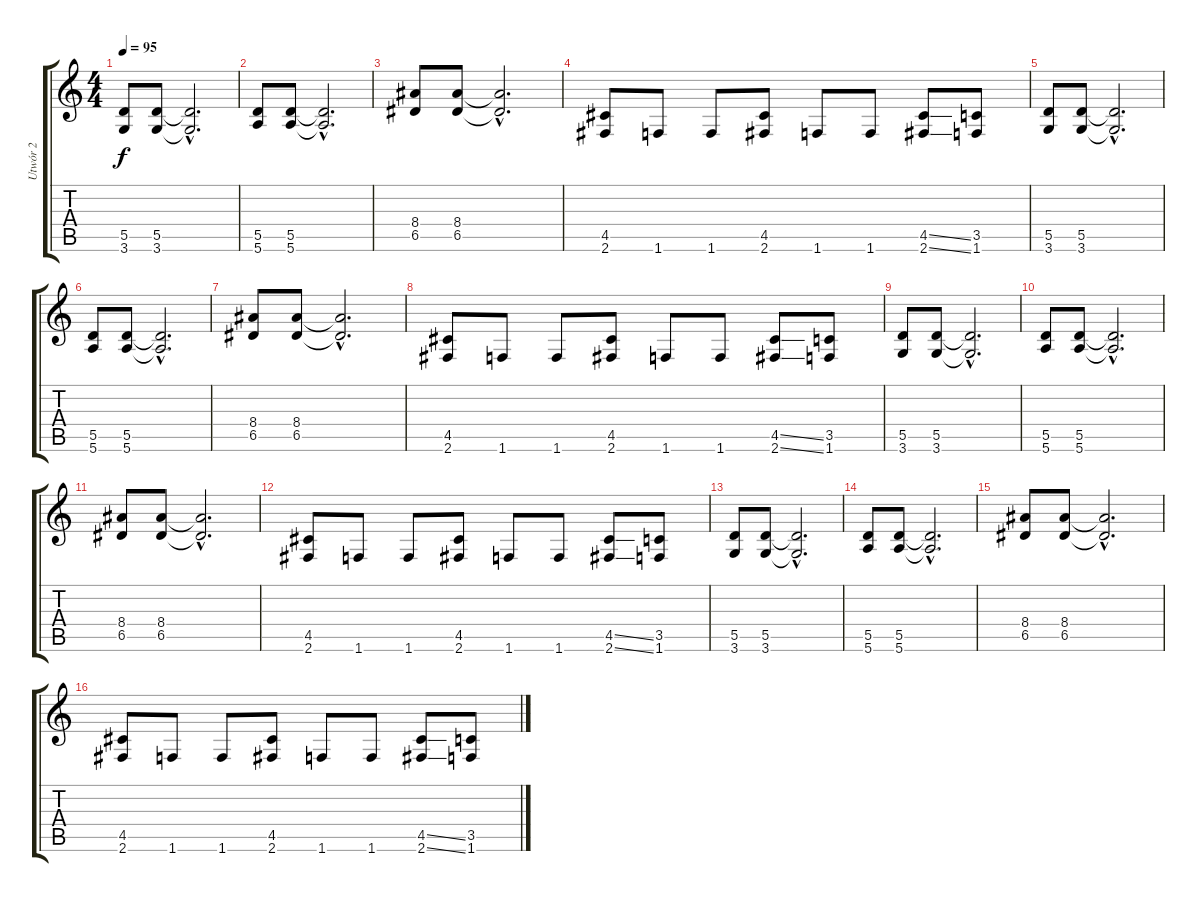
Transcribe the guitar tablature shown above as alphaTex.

\track ("Utwór 2" "Utwór 2") {instrument distortionguitar}
\staff {score tabs}
\tuning (E4 B3 G3 D3 A2 E2) {hide}
\ts (4 4)
\tempo 95
\clef g2
\ks c
(5.5 3.6).8{dy f} (5.5 3.6).8 (5.5{hac t} 3.6{hac t}).2{d} |
(5.5 5.6).8 (5.5 5.6).8 (5.5{hac t} 5.6{hac t}).2{d} |
(8.4 6.5).8 (8.4 6.5).8 (8.4{hac t} 6.5{hac t}).2{d} |
(4.5 2.6).8 1.6.8 1.6.8 (4.5 2.6).8 1.6.8 1.6.8 (4.5{ss} 2.6{ss}).8 (3.5 1.6).8 |
(5.5 3.6).8 (5.5 3.6).8 (5.5{hac t} 3.6{hac t}).2{d} |
(5.5 5.6).8 (5.5 5.6).8 (5.5{hac t} 5.6{hac t}).2{d} |
(8.4 6.5).8 (8.4 6.5).8 (8.4{hac t} 6.5{hac t}).2{d} |
(4.5 2.6).8 1.6.8 1.6.8 (4.5 2.6).8 1.6.8 1.6.8 (4.5{ss} 2.6{ss}).8 (3.5 1.6).8 |
(5.5 3.6).8 (5.5 3.6).8 (5.5{hac t} 3.6{hac t}).2{d} |
(5.5 5.6).8 (5.5 5.6).8 (5.5{hac t} 5.6{hac t}).2{d} |
(8.4 6.5).8 (8.4 6.5).8 (8.4{hac t} 6.5{hac t}).2{d} |
(4.5 2.6).8 1.6.8 1.6.8 (4.5 2.6).8 1.6.8 1.6.8 (4.5{ss} 2.6{ss}).8 (3.5 1.6).8 |
(5.5 3.6).8 (5.5 3.6).8 (5.5{hac t} 3.6{hac t}).2{d} |
(5.5 5.6).8 (5.5 5.6).8 (5.5{hac t} 5.6{hac t}).2{d} |
(8.4 6.5).8 (8.4 6.5).8 (8.4{hac t} 6.5{hac t}).2{d} |
(4.5 2.6).8 1.6.8 1.6.8 (4.5 2.6).8 1.6.8 1.6.8 (4.5{ss} 2.6{ss}).8 (3.5 1.6).8
